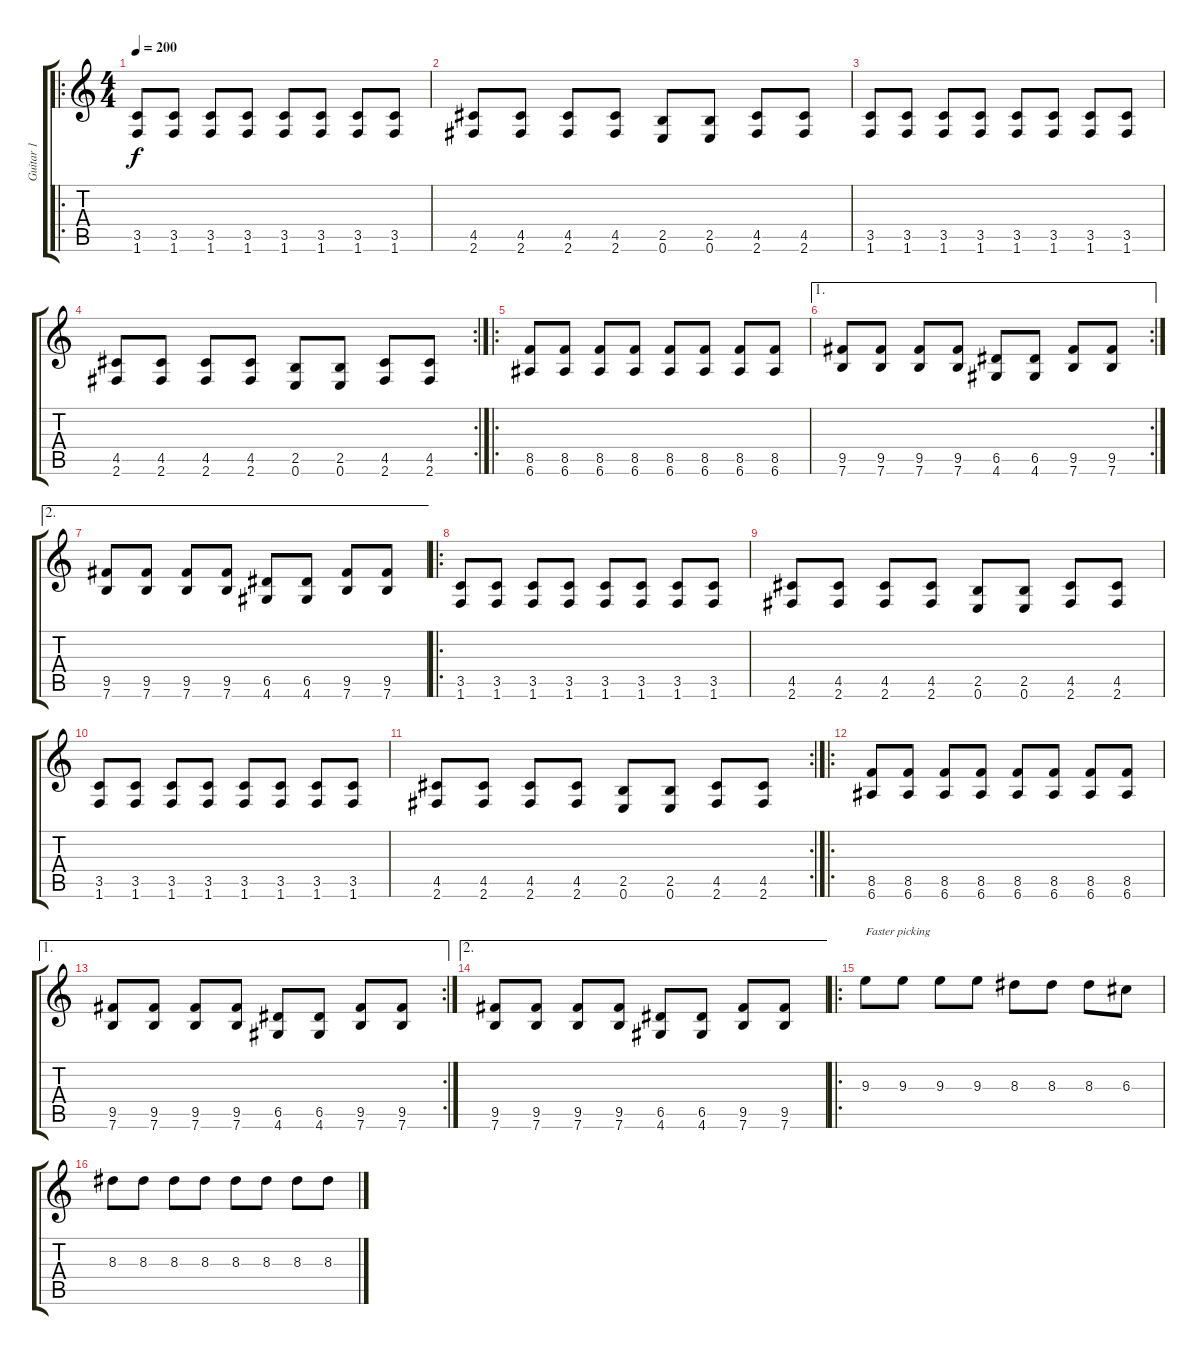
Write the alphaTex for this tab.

\track ("Guitar 1" "Guitar 1") {instrument overdrivenguitar}
\staff {score tabs}
\tuning (E4 B3 G3 D3 A2 E2) {hide}
\ro
\ts (4 4)
\tempo 200
\clef g2
\ks c
(3.5 1.6).8{dy f instrument overdrivenguitar} (3.5 1.6).8 (3.5 1.6).8 (3.5 1.6).8 (3.5 1.6).8 (3.5 1.6).8 (3.5 1.6).8 (3.5 1.6).8 |
(4.5 2.6).8 (4.5 2.6).8 (4.5 2.6).8 (4.5 2.6).8 (2.5 0.6).8 (2.5 0.6).8 (4.5 2.6).8 (4.5 2.6).8 |
(3.5 1.6).8 (3.5 1.6).8 (3.5 1.6).8 (3.5 1.6).8 (3.5 1.6).8 (3.5 1.6).8 (3.5 1.6).8 (3.5 1.6).8 |
\rc 2
(4.5 2.6).8 (4.5 2.6).8 (4.5 2.6).8 (4.5 2.6).8 (2.5 0.6).8 (2.5 0.6).8 (4.5 2.6).8 (4.5 2.6).8 |
\ro
(8.5 6.6).8 (8.5 6.6).8 (8.5 6.6).8 (8.5 6.6).8 (8.5 6.6).8 (8.5 6.6).8 (8.5 6.6).8 (8.5 6.6).8 |
\ae 1
\rc 2
(9.5 7.6).8 (9.5 7.6).8 (9.5 7.6).8 (9.5 7.6).8 (6.5 4.6).8 (6.5 4.6).8 (9.5 7.6).8 (9.5 7.6).8 |
\ae 2
(9.5 7.6).8 (9.5 7.6).8 (9.5 7.6).8 (9.5 7.6).8 (6.5 4.6).8 (6.5 4.6).8 (9.5 7.6).8 (9.5 7.6).8 |
\ro
(3.5 1.6).8 (3.5 1.6).8 (3.5 1.6).8 (3.5 1.6).8 (3.5 1.6).8 (3.5 1.6).8 (3.5 1.6).8 (3.5 1.6).8 |
(4.5 2.6).8 (4.5 2.6).8 (4.5 2.6).8 (4.5 2.6).8 (2.5 0.6).8 (2.5 0.6).8 (4.5 2.6).8 (4.5 2.6).8 |
(3.5 1.6).8 (3.5 1.6).8 (3.5 1.6).8 (3.5 1.6).8 (3.5 1.6).8 (3.5 1.6).8 (3.5 1.6).8 (3.5 1.6).8 |
\rc 2
(4.5 2.6).8 (4.5 2.6).8 (4.5 2.6).8 (4.5 2.6).8 (2.5 0.6).8 (2.5 0.6).8 (4.5 2.6).8 (4.5 2.6).8 |
\ro
(8.5 6.6).8 (8.5 6.6).8 (8.5 6.6).8 (8.5 6.6).8 (8.5 6.6).8 (8.5 6.6).8 (8.5 6.6).8 (8.5 6.6).8 |
\ae 1
\rc 2
(9.5 7.6).8 (9.5 7.6).8 (9.5 7.6).8 (9.5 7.6).8 (6.5 4.6).8 (6.5 4.6).8 (9.5 7.6).8 (9.5 7.6).8 |
\ae 2
(9.5 7.6).8 (9.5 7.6).8 (9.5 7.6).8 (9.5 7.6).8 (6.5 4.6).8 (6.5 4.6).8 (9.5 7.6).8 (9.5 7.6).8 |
\ro
9.3.8{txt "Faster picking"} 9.3.8 9.3.8 9.3.8 8.3.8 8.3.8 8.3.8 6.3.8 |
8.3.8 8.3.8 8.3.8 8.3.8 8.3.8 8.3.8 8.3.8 8.3.8
